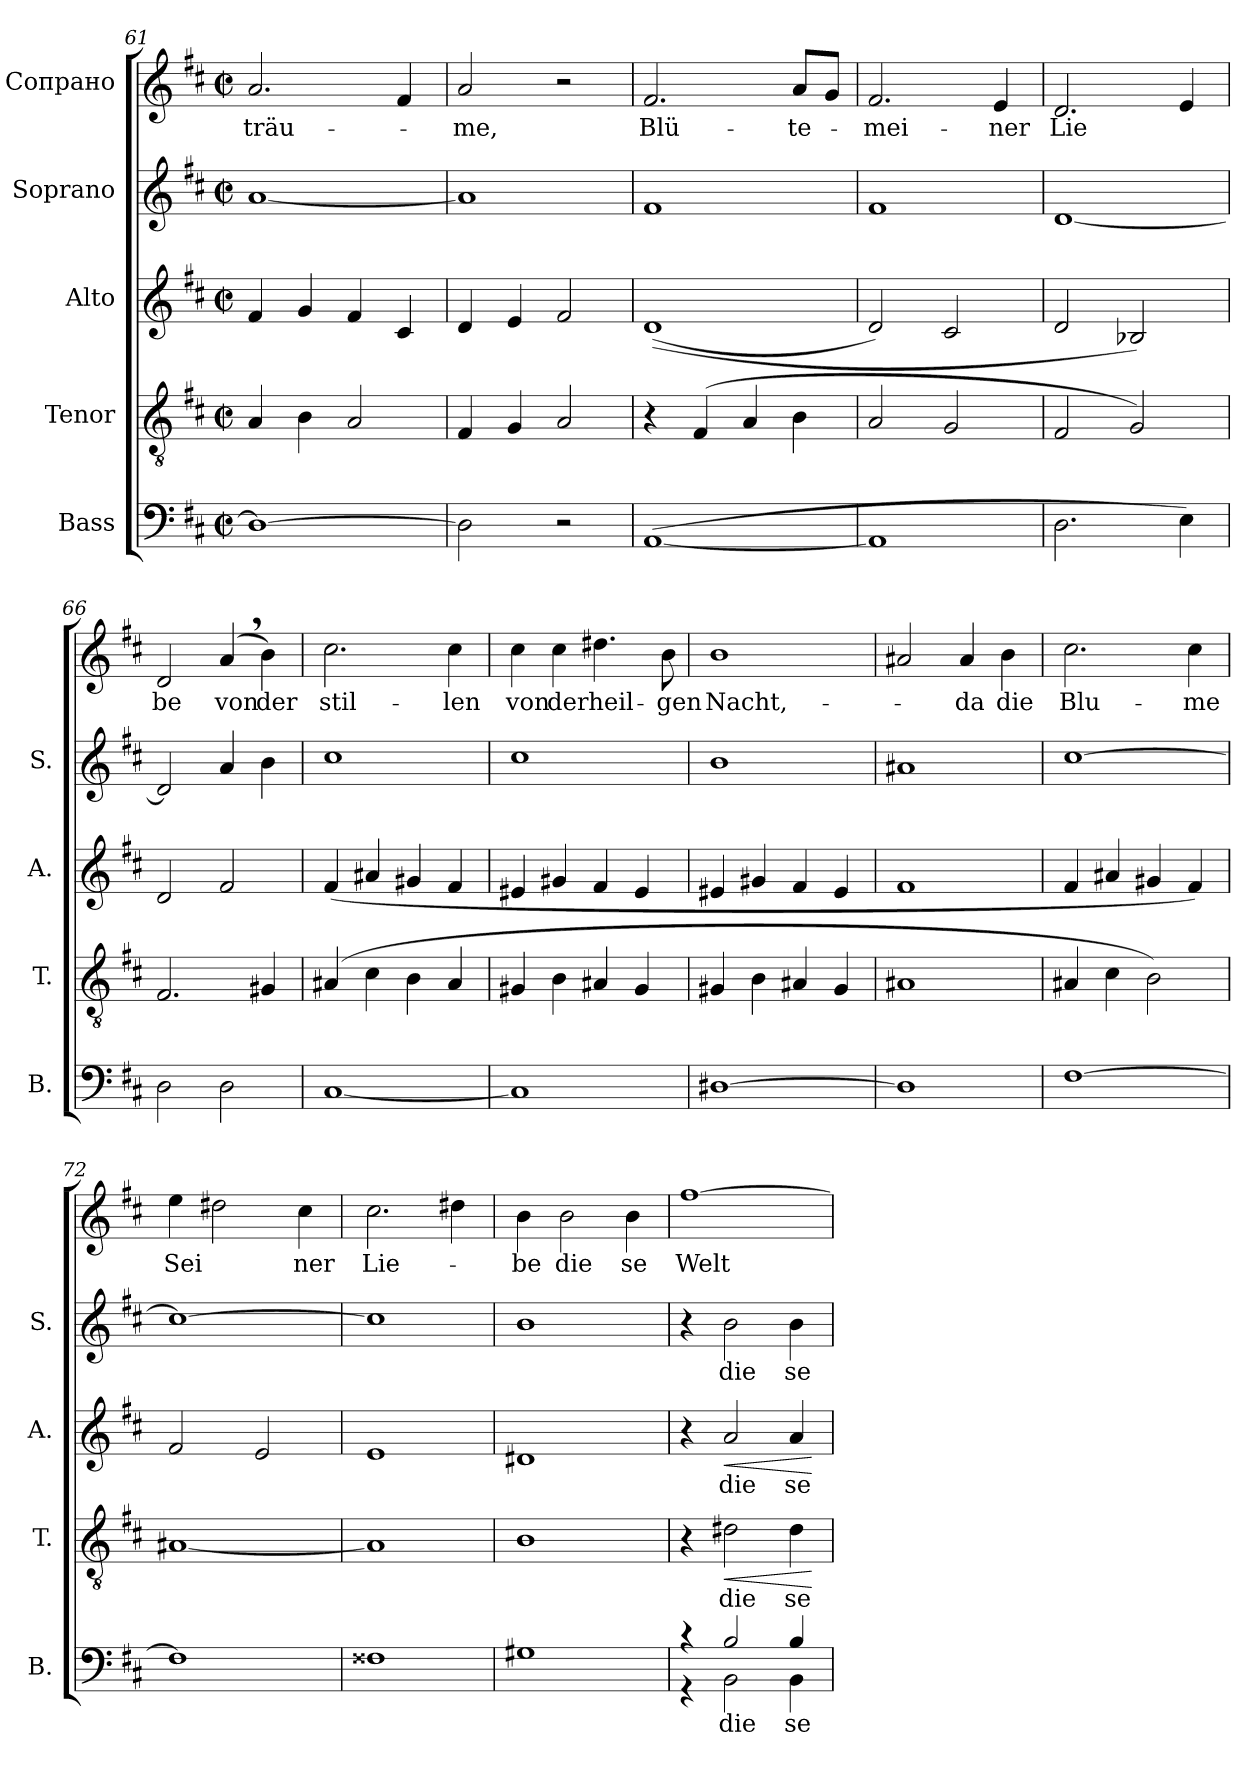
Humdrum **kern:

**kern	**text	**kern	**text	**dynam	**kern	**text	**dynam	**kern	**text	**kern	**text
*part5	*part5	*part4	*part4	*part4	*part3	*part3	*part3	*part2	*part2	*part1	*part1
*staff5	*staff5	*staff4	*staff4	*staff4	*staff3	*staff3	*staff3	*staff2	*staff2	*staff1	*staff1
*I"Bass	*	*I"Tenor	*	*	*I"Alto	*	*	*I"Soprano	*	*I"Сопрано	*
*I'B.	*	*I'T.	*	*	*I'A.	*	*	*I'S.	*	*	*
*clefF4	*	*clefGv2	*	*	*clefG2	*	*	*clefG2	*	*clefG2	*
*k[f#c#]	*	*k[f#c#]	*	*	*k[f#c#]	*	*	*k[f#c#]	*	*k[f#c#]	*
*M2/2	*	*M2/2	*	*	*M2/2	*	*	*M2/2	*	*M2/2	*
*met(c|)	*	*met(c|)	*	*	*met(c|)	*	*	*met(c|)	*	*met(c|)	*
=61	=61	=61	=61	=61	=61	=61	=61	=61	=61	=61	=61
1D_	.	4A/	.	.	4f#/	.	.	[1a	.	2.a/	träu-
.	.	4B\	.	.	4g/	.	.	.	.	.	.
.	.	2A/	.	.	4f#/	.	.	.	.	.	.
.	.	.	.	.	4c#/	.	.	.	.	4f#/	.
=62	=62	=62	=62	=62	=62	=62	=62	=62	=62	=62	=62
2D\]	.	4F#/	.	.	4d/	.	.	1a]	.	2a/	-me,
.	.	4G/	.	.	4e/	.	.	.	.	.	.
2r	.	2A/	.	.	2f#/	.	.	.	.	2r	.
=63	=63	=63	=63	=63	=63	=63	=63	=63	=63	=63	=63
([1AA	.	4r	.	.	((1d	.	.	1f#	.	2.f#/	Blü-
.	.	(4F#/	.	.	.	.	.	.	.	.	.
.	.	4A/	.	.	.	.	.	.	.	.	.
.	.	4B\	.	.	.	.	.	.	.	8a/L	te-
.	.	.	.	.	.	.	.	.	.	8g/J	.
=64	=64	=64	=64	=64	=64	=64	=64	=64	=64	=64	=64
1AA]	.	2A/	.	.	2d/)	.	.	1f#	.	2.f#/	-mei-
.	.	2G/	.	.	2c#/	.	.	.	.	.	.
.	.	.	.	.	.	.	.	.	.	4e/	-ner
=65	=65	=65	=65	=65	=65	=65	=65	=65	=65	=65	=65
2.D\	.	2F#/	.	.	2d/	.	.	[1d	.	(2.d/	Lie
.	.	2G/)	.	.	2B-X/)	.	.	.	.	.	.
4E\)	.	.	.	.	.	.	.	.	.	4e/	.
!!LO:PB:g=z
=66	=66	=66	=66	=66	=66	=66	=66	=66	=66	=66	=66
2D\	.	2.F#/	.	.	2d/	.	.	2d/]	.	2d/	be
2D\	.	.	.	.	2f#/	.	.	4a/	.	(4a,/	von
.	.	4G#X/	.	.	.	.	.	4b\	.	4b\)	der
=67	=67	=67	=67	=67	=67	=67	=67	=67	=67	=67	=67
[1C#	.	(4A#X/	.	.	(4f#/	.	.	1cc#	.	2.cc#\	stil-
.	.	4c#\	.	.	4a#X/	.	.	.	.	.	.
.	.	4B\	.	.	4g#X/	.	.	.	.	.	.
.	.	4A#/	.	.	4f#/	.	.	.	.	4cc#\	-len
=68	=68	=68	=68	=68	=68	=68	=68	=68	=68	=68	=68
1C#]	.	4G#X/	.	.	4e#X/	.	.	1cc#	.	4cc#\	von
.	.	4B\	.	.	4g#X/	.	.	.	.	4cc#\	der
.	.	4A#X/	.	.	4f#/	.	.	.	.	4.dd#X\	heil-
.	.	4G#/	.	.	4e#/	.	.	.	.	.	.
.	.	.	.	.	.	.	.	.	.	8b\	-gen
=69	=69	=69	=69	=69	=69	=69	=69	=69	=69	=69	=69
[1D#X	.	4G#X/	.	.	4e#X/	.	.	1b	.	1b	Nacht,-
.	.	4B\	.	.	4g#X/	.	.	.	.	.	.
.	.	4A#X/	.	.	4f#/	.	.	.	.	.	.
.	.	4G#/	.	.	4e#/	.	.	.	.	.	.
=70	=70	=70	=70	=70	=70	=70	=70	=70	=70	=70	=70
1D#]	.	1A#X	.	.	1f#	.	.	1a#X	.	2a#X/	.
.	.	.	.	.	.	.	.	.	.	4a#/	da
.	.	.	.	.	.	.	.	.	.	4b\	die
=71	=71	=71	=71	=71	=71	=71	=71	=71	=71	=71	=71
[1F#	.	4A#X/	.	.	4f#/	.	.	[1cc#	.	2.cc#\	Blu-
.	.	4c#\	.	.	4a#X/	.	.	.	.	.	.
.	.	2B\)	.	.	4g#X/	.	.	.	.	.	.
.	.	.	.	.	4f#/)	.	.	.	.	4cc#\	-me
!!LO:LB:g=z
=72	=72	=72	=72	=72	=72	=72	=72	=72	=72	=72	=72
1F#]	.	[1A#X	.	.	2f#/	.	.	1cc#_	.	4ee\	Sei
.	.	.	.	.	.	.	.	.	.	2dd#X\	.
.	.	.	.	.	2e/	.	.	.	.	.	.
.	.	.	.	.	.	.	.	.	.	4cc#\	ner
=73	=73	=73	=73	=73	=73	=73	=73	=73	=73	=73	=73
1F##X	.	1A#]	.	.	1e	.	.	1cc#]	.	2.cc#\	Lie-
.	.	.	.	.	.	.	.	.	.	4dd#X\	.
=74	=74	=74	=74	=74	=74	=74	=74	=74	=74	=74	=74
1G#X	.	1B	.	.	1d#X	.	.	1b	.	4b\	-be
.	.	.	.	.	.	.	.	.	.	2b\	die
.	.	.	.	.	.	.	.	.	.	4b\	se
=75	=75	=75	=75	=75	=75	=75	=75	=75	=75	=75	=75
*^	*	*	*	*	*	*	*	*	*	*	*
4r	4r	.	4r	.	.	4r	.	.	4r	.	[1ff#	Welt-
!	!	!	!	!	!LO:HP:b	!	!	!LO:HP:b	!	!	!	!
2B/	2BB\	die	2d#X\	die	<	2a/	die	<	2b\	die	.	.
4B/	4BB\	se	4d#\	se	.	4a/	se	.	4b\	se	.	.
*v	*v	*	*	*	*	*	*	*	*	*	*	*
.	.	.	.	[	.	.	[	.	.	.	.
=	=	=	=	=	=	=	=	=	=	=	=
*-	*-	*-	*-	*-	*-	*-	*-	*-	*-	*-	*-
